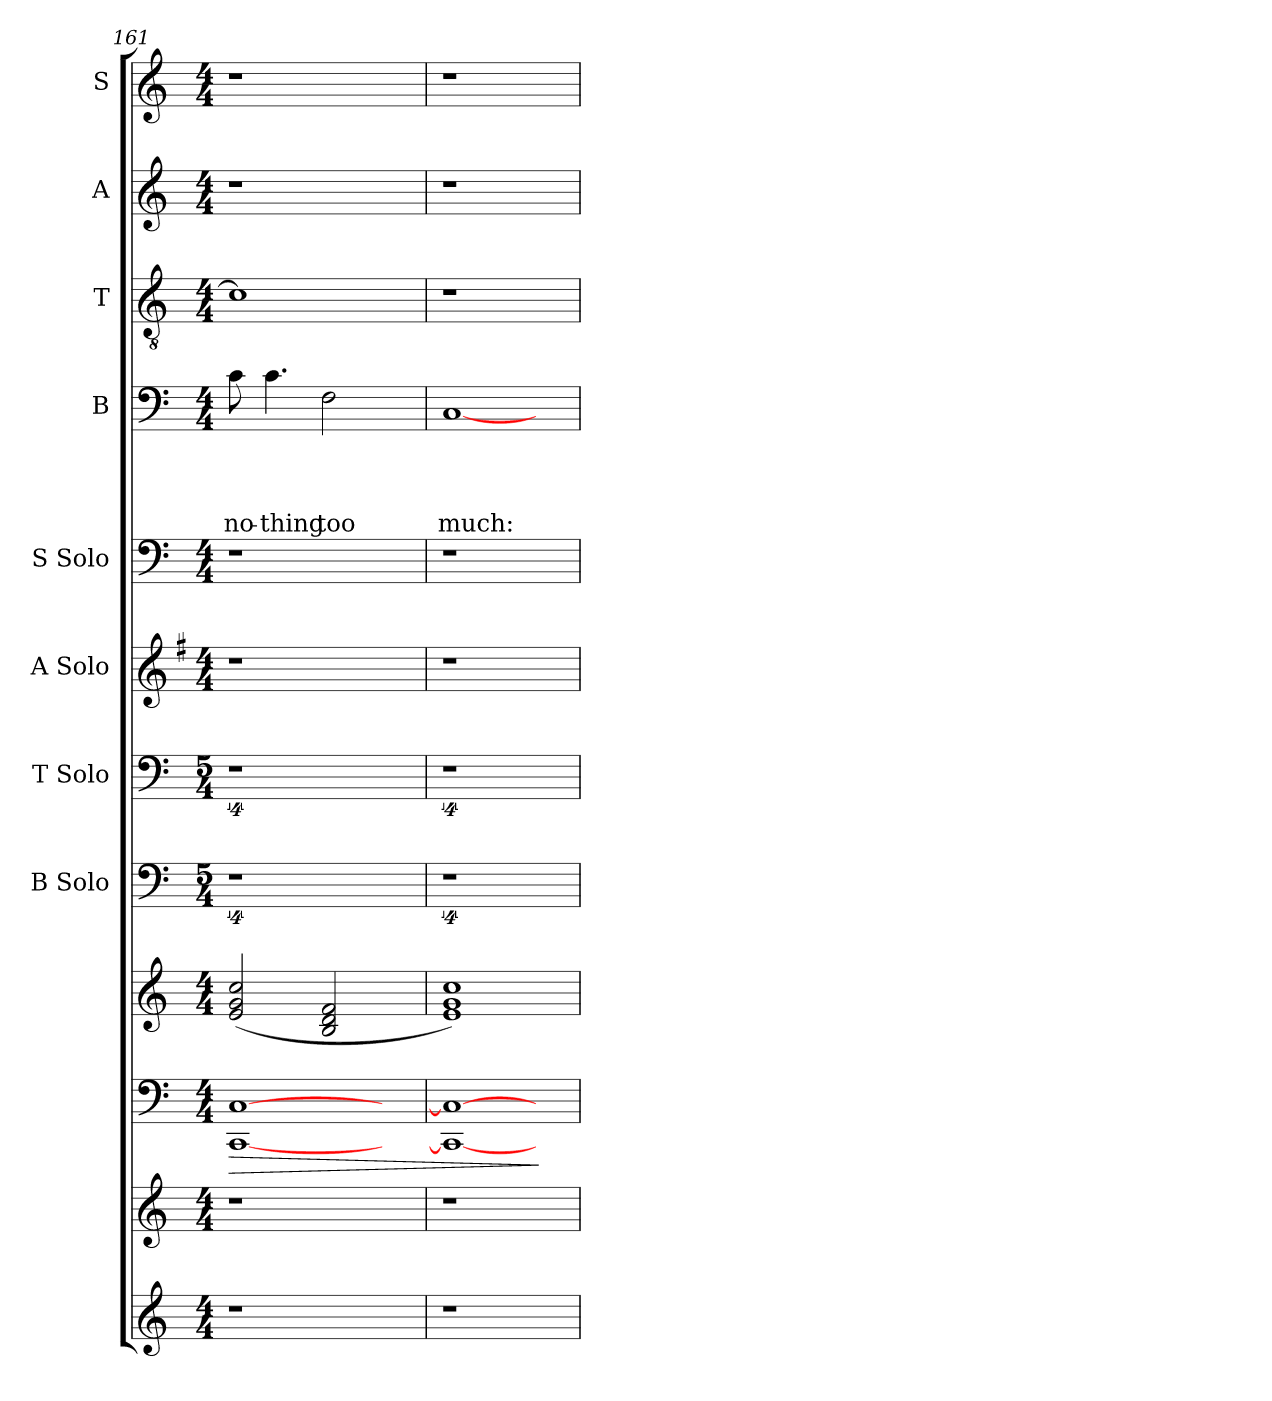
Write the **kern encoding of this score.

**kern	**kern	**kern	**dynam	**kern	**kern	**kern	**kern	**kern	**kern	**text	**text	**text	**text	**kern	**text	**kern	**kern
*part12	*part11	*part10	*part10	*part9	*part8	*part7	*part6	*part5	*part4	*part4	*part4	*part4	*part4	*part3	*part3	*part2	*part1
*staff12	*staff11	*staff10	*staff10	*staff9	*staff8	*staff7	*staff6	*staff5	*staff4	*staff4	*staff4	*staff4	*staff4	*staff3	*staff3	*staff2	*staff1
*	*	*	*	*	*I"B Solo	*I"T Solo	*I"A Solo	*I"S Solo	*I"B	*	*	*	*	*I"T	*	*I"A	*I"S
*clefG2	*clefG2	*clefF4	*	*clefG2	*clefF4	*clefF4	*clefG2	*clefF4	*clefF4	*	*	*	*	*clefGv2	*	*clefG2	*clefG2
*k[]	*k[]	*k[]	*	*k[]	*k[]	*k[]	*k[f#]	*k[]	*k[]	*	*	*	*	*k[]	*	*k[]	*k[]
*C:	*C:	*C:	*	*C:	*C:	*C:	*G:	*C:	*C:	*	*	*	*	*C:	*	*C:	*C:
*M4/4	*M4/4	*M4/4	*	*M4/4	*M5/4	*M5/4	*M4/4	*M4/4	*M4/4	*	*	*	*	*M4/4	*	*M4/4	*M4/4
=161	=161	=161	=161	=161	=161	=161	=161	=161	=161	=161	=161	=161	=161	=161	=161	=161	=161
!	!	!	!LO:HP:b	!	!	!	!	!	!	!	!	!	!LO:LY:b	!	!	!	!
1r	1r	[<1CC [>1C	>	(<2e/ 2g/ 2cc/	4%5r	4%5r	1r	1r	8c\	.	.	.	no-	1c]	.	1r	1r
!	!	!	!	!	!	!	!	!	!	!	!	!	!LO:LY:b	!	!	!	!
.	.	.	.	.	.	.	.	.	4.c\	.	.	.	-thing	.	.	.	.
!	!	!	!	!	!	!	!	!	!	!	!	!	!LO:LY:b	!	!	!	!
.	.	.	.	2B/ 2d/ 2f/	.	.	.	.	2F\	.	.	.	too	.	.	.	.
4ryy	4ryy	4ryy	.	4ryy	.	.	4ryy	4ryy	4ryy	.	.	.	.	4ryy	.	4ryy	4ryy
=162	=162	=162	=162	=162	=162	=162	=162	=162	=162	=162	=162	=162	=162	=162	=162	=162	=162
!	!	!	!	!	!	!	!	!	!	!	!	!	!LO:LY:b	!	!	!	!
1r	1r	1CC_ 1C_	.	1e 1g 1cc)	4%5r	4%5r	1r	1r	[<1C	.	.	.	much:	1r	.	1r	1r
4ryy	4ryy	4ryy	]	4ryy	.	.	4ryy	4ryy	4ryy	.	.	.	.	4ryy	.	4ryy	4ryy
=	=	=	=	=	=	=	=	=	=	=	=	=	=	=	=	=	=
*-	*-	*-	*-	*-	*-	*-	*-	*-	*-	*-	*-	*-	*-	*-	*-	*-	*-
